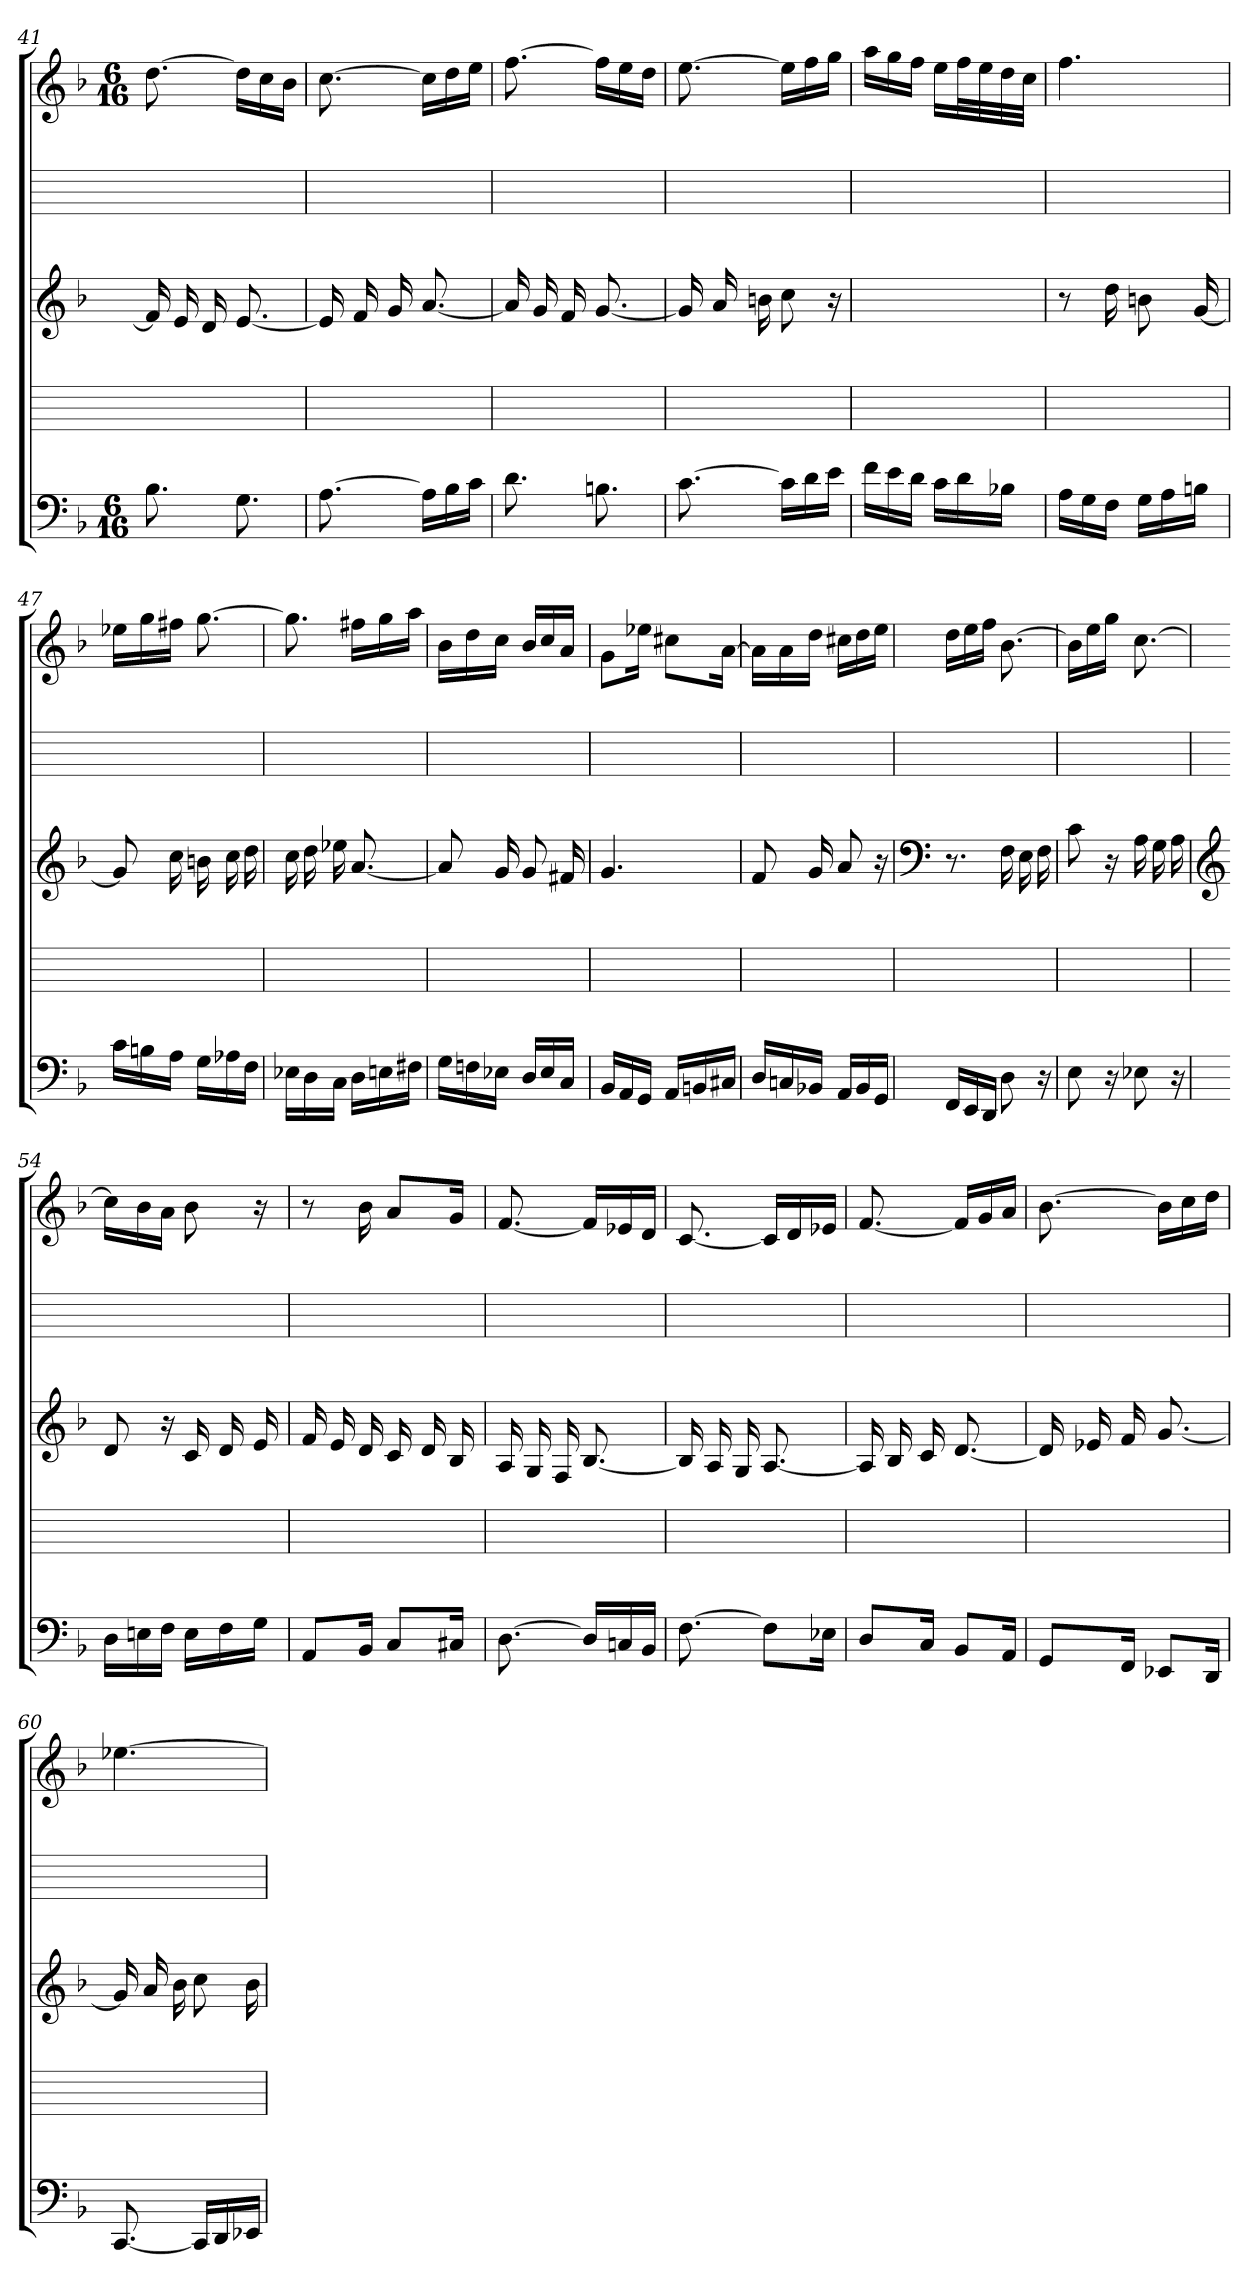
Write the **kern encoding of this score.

**kern	**kern	**kern	**kern	**kern
*part5	*part4	*part3	*part2	*part1
*staff5	*staff4	*staff3	*staff2	*staff1
*clefF4	*	*clefG2	*	*clefG2
*k[b-]	*	*k[b-]	*	*k[b-]
*F:	*	*	*	*F:
*M6/16	*	*	*	*M6/16
=41	=41	=41	=41	=41
8.B-	4.ryy	16f]	4.ryy	[8.dd
.	.	16e	.	.
.	.	16d	.	.
8.G	.	[8.e	.	16dd\LL]
.	.	.	.	16cc\
.	.	.	.	16b-\JJ
=42	=42	=42	=42	=42
[8.A	4.ryy	16e]	4.ryy	[8.cc
.	.	16f	.	.
.	.	16g	.	.
16A\LL]	.	[8.a	.	16cc\LL]
16B-\	.	.	.	16dd\
16c\JJ	.	.	.	16ee\JJ
=43	=43	=43	=43	=43
8.d	4.ryy	16a]	4.ryy	[8.ff
.	.	16g	.	.
.	.	16f	.	.
8.Bn	.	[8.g	.	16ff\LL]
.	.	.	.	16ee\
.	.	.	.	16dd\JJ
=44	=44	=44	=44	=44
[8.c	4.ryy	16g]	4.ryy	[8.ee
.	.	16a	.	.
.	.	16bn	.	.
16c\LL]	.	8cc	.	16ee\LL]
16d\	.	.	.	16ff\
16e\JJ	.	16r	.	16gg\JJ
=45	=45	=45	=45	=45
16f\LL	4.ryy	4.r	4.ryy	16aa\LL
16e\	.	.	.	16gg\
16d\JJ	.	.	.	16ff\JJ
16c\LL	.	.	.	16ee\LL
16d\	.	.	.	32ff\L
.	.	.	.	32ee\
16B-X\JJ	.	.	.	32dd\
.	.	.	.	32cc\JJJ
=46	=46	=46	=46	=46
16A\LL	4.ryy	8r	4.ryy	4.ff
16G\	.	.	.	.
16F\JJ	.	16dd	.	.
16G\LL	.	8bn	.	.
16A\	.	.	.	.
16Bn\JJ	.	[16g	.	.
=47	=47	=47	=47	=47
16c\LL	4.ryy	8g]	4.ryy	16ee-X\LL
16Bn\	.	.	.	16gg\
16A\JJ	.	16cc	.	16ff#X\JJ
16G\LL	.	16bn	.	[8.gg
16A-X\	.	16cc	.	.
16F\JJ	.	16dd	.	.
=48	=48	=48	=48	=48
16E-X\LL	4.ryy	16cc	4.ryy	8.gg]
16D\	.	16dd	.	.
16C\JJ	.	16ee-X	.	.
16D\LL	.	[8.a	.	16ff#X\LL
16En\	.	.	.	16gg\
16F#X\JJ	.	.	.	16aa\JJ
=49	=49	=49	=49	=49
16G\LL	4.ryy	8a]	4.ryy	16b-\LL
16Fn\	.	.	.	16dd\
16E-X\JJ	.	16g	.	16cc\JJ
16D/LL	.	8g	.	16b-/LL
16E-/	.	.	.	16cc/
16C/JJ	.	16f#X	.	16a/JJ
=50	=50	=50	=50	=50
16BB-/LL	4.ryy	4.g	4.ryy	8g\L
16AA/	.	.	.	.
16GG/JJ	.	.	.	16ee-X\Jk
16AA/LL	.	.	.	8cc#X\L
16BBn/	.	.	.	.
16C#X/JJ	.	.	.	[16a\Jk
=51	=51	=51	=51	=51
16D/LL	4.ryy	8f	4.ryy	16a\LL]
16Cn/	.	.	.	16a\
16BB-X/JJ	.	16g	.	16dd\JJ
16AA/LL	.	8a	.	16cc#X\LL
16BB-/	.	.	.	16dd\
16GG/JJ	.	16r	.	16ee\JJ
=52	=52	=52	=52	=52
*	*	*clefF4	*	*
16FF/LL	4.ryy	8.r	4.ryy	16dd\LL
16EE/	.	.	.	16ee\
16DD/JJ	.	.	.	16ff\JJ
8D	.	16F	.	[8.b-
.	.	16E	.	.
16r	.	16F	.	.
=53	=53	=53	=53	=53
8E	4.ryy	8c	4.ryy	16b-\LL]
.	.	.	.	16ee\
16r	.	16r	.	16gg\JJ
8E-X	.	16A	.	[8.cc
.	.	16G	.	.
16r	.	16A	.	.
=54	=54	=54	=54	=54
*	*	*clefG2	*	*
16D\LL	4.ryy	8d	4.ryy	16cc\LL]
16En\	.	.	.	16b-\
16F\JJ	.	16r	.	16a\JJ
16E\LL	.	16c	.	8b-
16F\	.	16d	.	.
16G\JJ	.	16e	.	16r
=55	=55	=55	=55	=55
8AA/L	4.ryy	16f	4.ryy	8r
.	.	16e	.	.
16BB-/Jk	.	16d	.	16b-
8C/L	.	16c	.	8a/L
.	.	16d	.	.
16C#X/Jk	.	16B-	.	16g/Jk
=56	=56	=56	=56	=56
[8.D	4.ryy	16A	4.ryy	[8.f
.	.	16G	.	.
.	.	16F	.	.
16D/LL]	.	[8.B-	.	16f/LL]
16Cn/	.	.	.	16e-X/
16BB-/JJ	.	.	.	16d/JJ
=57	=57	=57	=57	=57
[8.F	4.ryy	16B-]	4.ryy	[8.c
.	.	16A	.	.
.	.	16G	.	.
8F\L]	.	[8.A	.	16c/LL]
.	.	.	.	16d/
16E-X\Jk	.	.	.	16e-X/JJ
=58	=58	=58	=58	=58
8D/L	4.ryy	16A]	4.ryy	[8.f
.	.	16B-	.	.
16C/Jk	.	16c	.	.
8BB-/L	.	[8.d	.	16f/LL]
.	.	.	.	16g/
16AA/Jk	.	.	.	16a/JJ
=59	=59	=59	=59	=59
8GG/L	4.ryy	16d]	4.ryy	[8.b-
.	.	16e-X	.	.
16FF/Jk	.	16f	.	.
8EE-X/L	.	[8.g	.	16b-\LL]
.	.	.	.	16cc\
16DD/Jk	.	.	.	16dd\JJ
=60	=60	=60	=60	=60
[8.CC	4.ryy	16g]	4.ryy	[4.ee-X
.	.	16a	.	.
.	.	16b-	.	.
16CC/LL]	.	8cc	.	.
16DD/	.	.	.	.
16EE-X/JJ	.	16b-	.	.
=	=	=	=	=
*-	*-	*-	*-	*-
